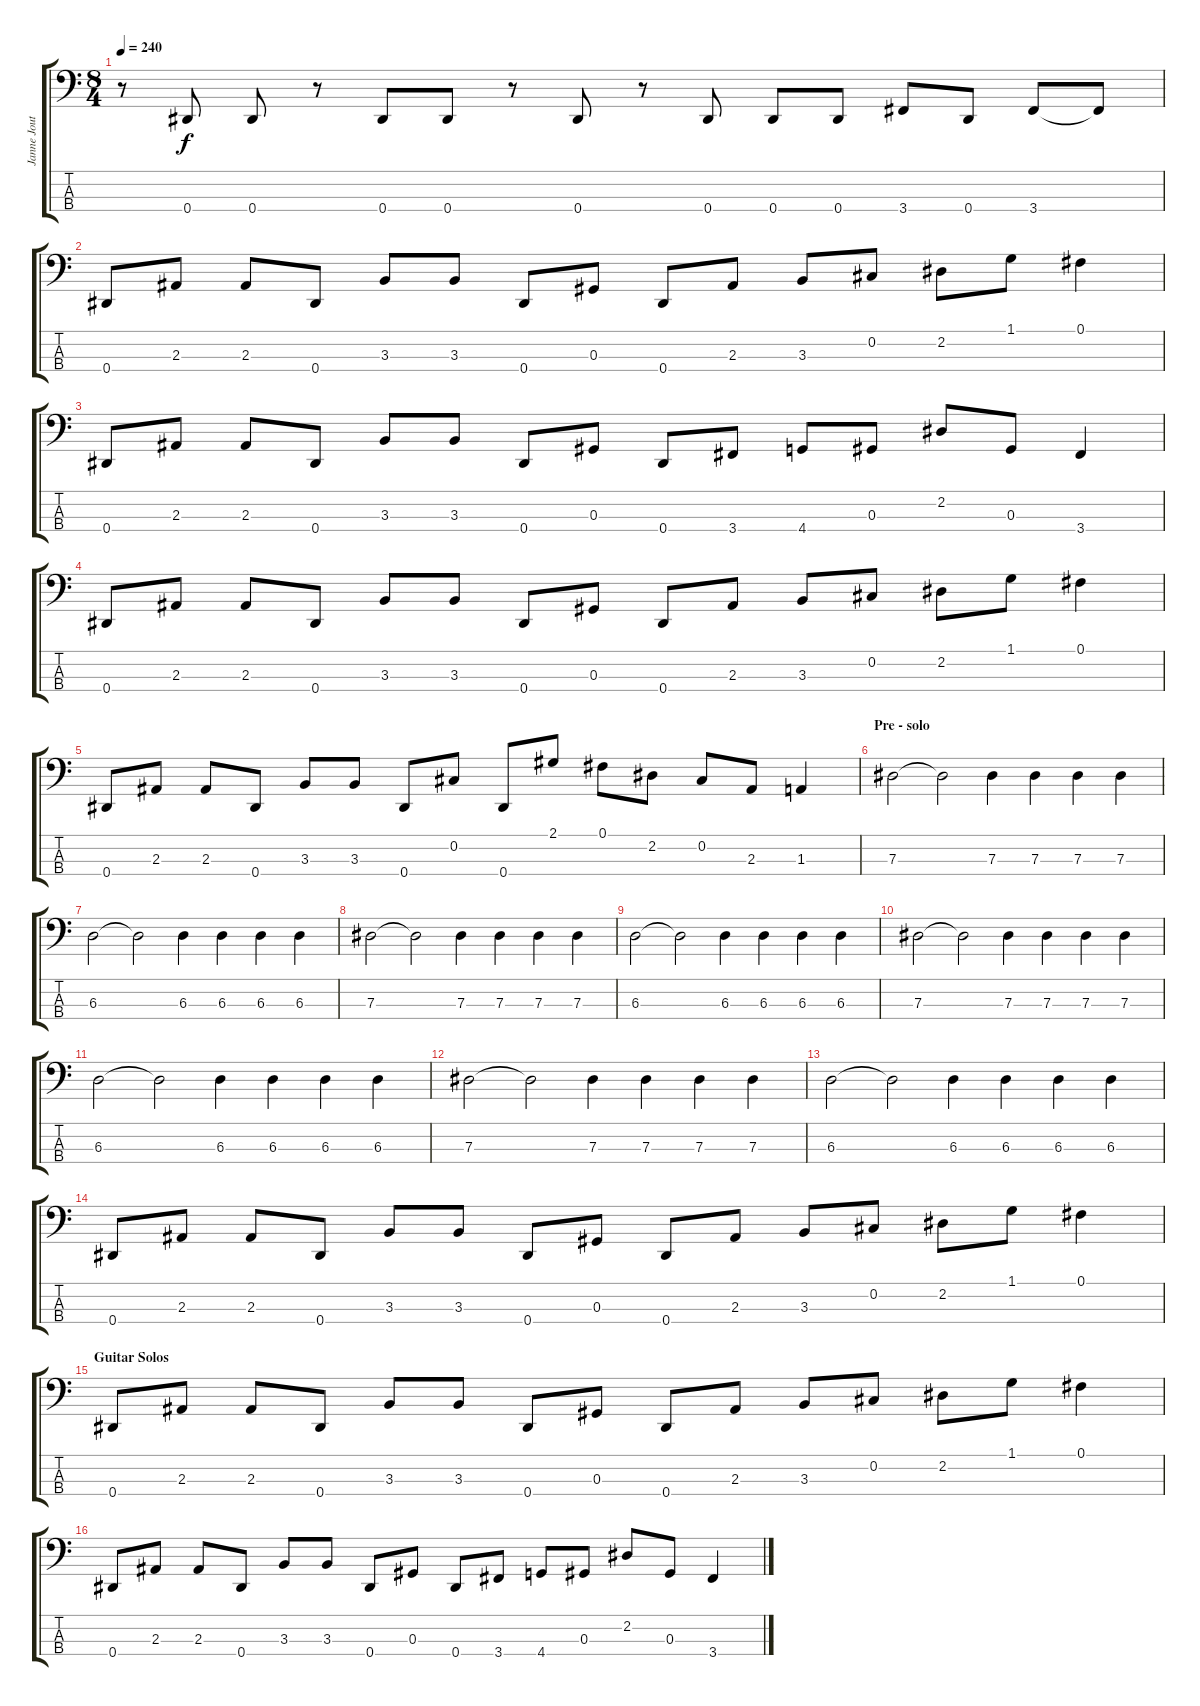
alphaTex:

\track ("Janne Joutsenniemi" "Janne Jout") {instrument electricbasspick}
\staff {score tabs}
\tuning (Gb2 Db2 Ab1 Eb1) {hide}
\ts (8 4)
\tempo 240
\clef f4
\ks c
r.8{dy f} 0.4.8 0.4.8 r.8 0.4.8 0.4.8 r.8 0.4.8 r.8 0.4.8 0.4.8 0.4.8 3.4.8 0.4.8 3.4.8 3.4{t}.8 |
0.4.8 2.3.8 2.3.8 0.4.8 3.3.8 3.3.8 0.4.8 0.3.8 0.4.8 2.3.8 3.3.8 0.2.8 2.2.8 1.1.8 0.1.4 |
0.4.8 2.3.8 2.3.8 0.4.8 3.3.8 3.3.8 0.4.8 0.3.8 0.4.8 3.4.8 4.4.8 0.3.8 2.2.8 0.3.8 3.4.4 |
0.4.8 2.3.8 2.3.8 0.4.8 3.3.8 3.3.8 0.4.8 0.3.8 0.4.8 2.3.8 3.3.8 0.2.8 2.2.8 1.1.8 0.1.4 |
0.4.8 2.3.8 2.3.8 0.4.8 3.3.8 3.3.8 0.4.8 0.2.8 0.4.8 2.1.8 0.1.8 2.2.8 0.2.8 2.3.8 1.3.4 |
\section ("" "Pre - solo")
7.3.2 7.3{t}.2 7.3.4 7.3.4 7.3.4 7.3.4 |
6.3.2 6.3{t}.2 6.3.4 6.3.4 6.3.4 6.3.4 |
7.3.2 7.3{t}.2 7.3.4 7.3.4 7.3.4 7.3.4 |
6.3.2 6.3{t}.2 6.3.4 6.3.4 6.3.4 6.3.4 |
7.3.2 7.3{t}.2 7.3.4 7.3.4 7.3.4 7.3.4 |
6.3.2 6.3{t}.2 6.3.4 6.3.4 6.3.4 6.3.4 |
7.3.2 7.3{t}.2 7.3.4 7.3.4 7.3.4 7.3.4 |
6.3.2 6.3{t}.2 6.3.4 6.3.4 6.3.4 6.3.4 |
0.4.8 2.3.8 2.3.8 0.4.8 3.3.8 3.3.8 0.4.8 0.3.8 0.4.8 2.3.8 3.3.8 0.2.8 2.2.8 1.1.8 0.1.4 |
\section ("" "Guitar Solos")
0.4.8 2.3.8 2.3.8 0.4.8 3.3.8 3.3.8 0.4.8 0.3.8 0.4.8 2.3.8 3.3.8 0.2.8 2.2.8 1.1.8 0.1.4 |
0.4.8 2.3.8 2.3.8 0.4.8 3.3.8 3.3.8 0.4.8 0.3.8 0.4.8 3.4.8 4.4.8 0.3.8 2.2.8 0.3.8 3.4.4
